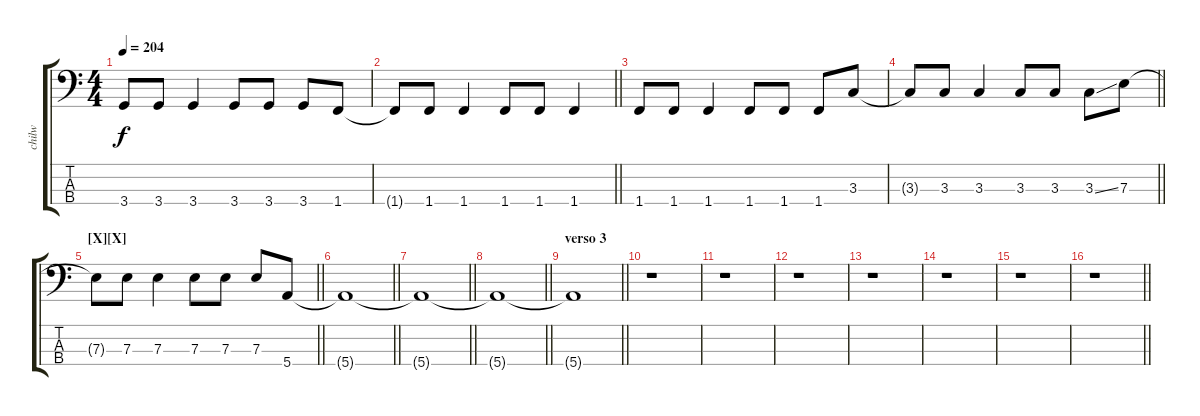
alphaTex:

\track ("chilw" "chilw") {instrument electricbassfinger}
\staff {score tabs}
\tuning (G2 D2 A1 E1) {hide}
\ts (4 4)
\tempo 204
\clef f4
\ks c
3.4{t}.8{dy f} 3.4.8 3.4.4 3.4.8 3.4.8 3.4.8 1.4.8 |
\barLineRight lightlight
1.4{t}.8 1.4.8 1.4.4 1.4.8 1.4.8 1.4.4 |
1.4.8 1.4.8 1.4.4 1.4.8 1.4.8 1.4.8 3.3.8 |
\barLineRight lightlight
3.3{t}.8 3.3.8 3.3.4 3.3.8 3.3.8 3.3{ss}.8 7.3.8 |
\section ("" "[X][X]")
\barLineRight lightlight
7.3{t}.8 7.3.8 7.3.4 7.3.8 7.3.8 7.3.8 5.4.8 |
\barLineRight lightlight
5.4{t}.1 |
\barLineRight lightlight
5.4{t}.1 |
\barLineRight lightlight
5.4{t}.1 |
\section ("" "verso 3")
\barLineRight lightlight
5.4{t}.1 |
r.1 |
r.1 |
r.1 |
r.1 |
r.1 |
r.1 |
\barLineRight lightlight
r.1
